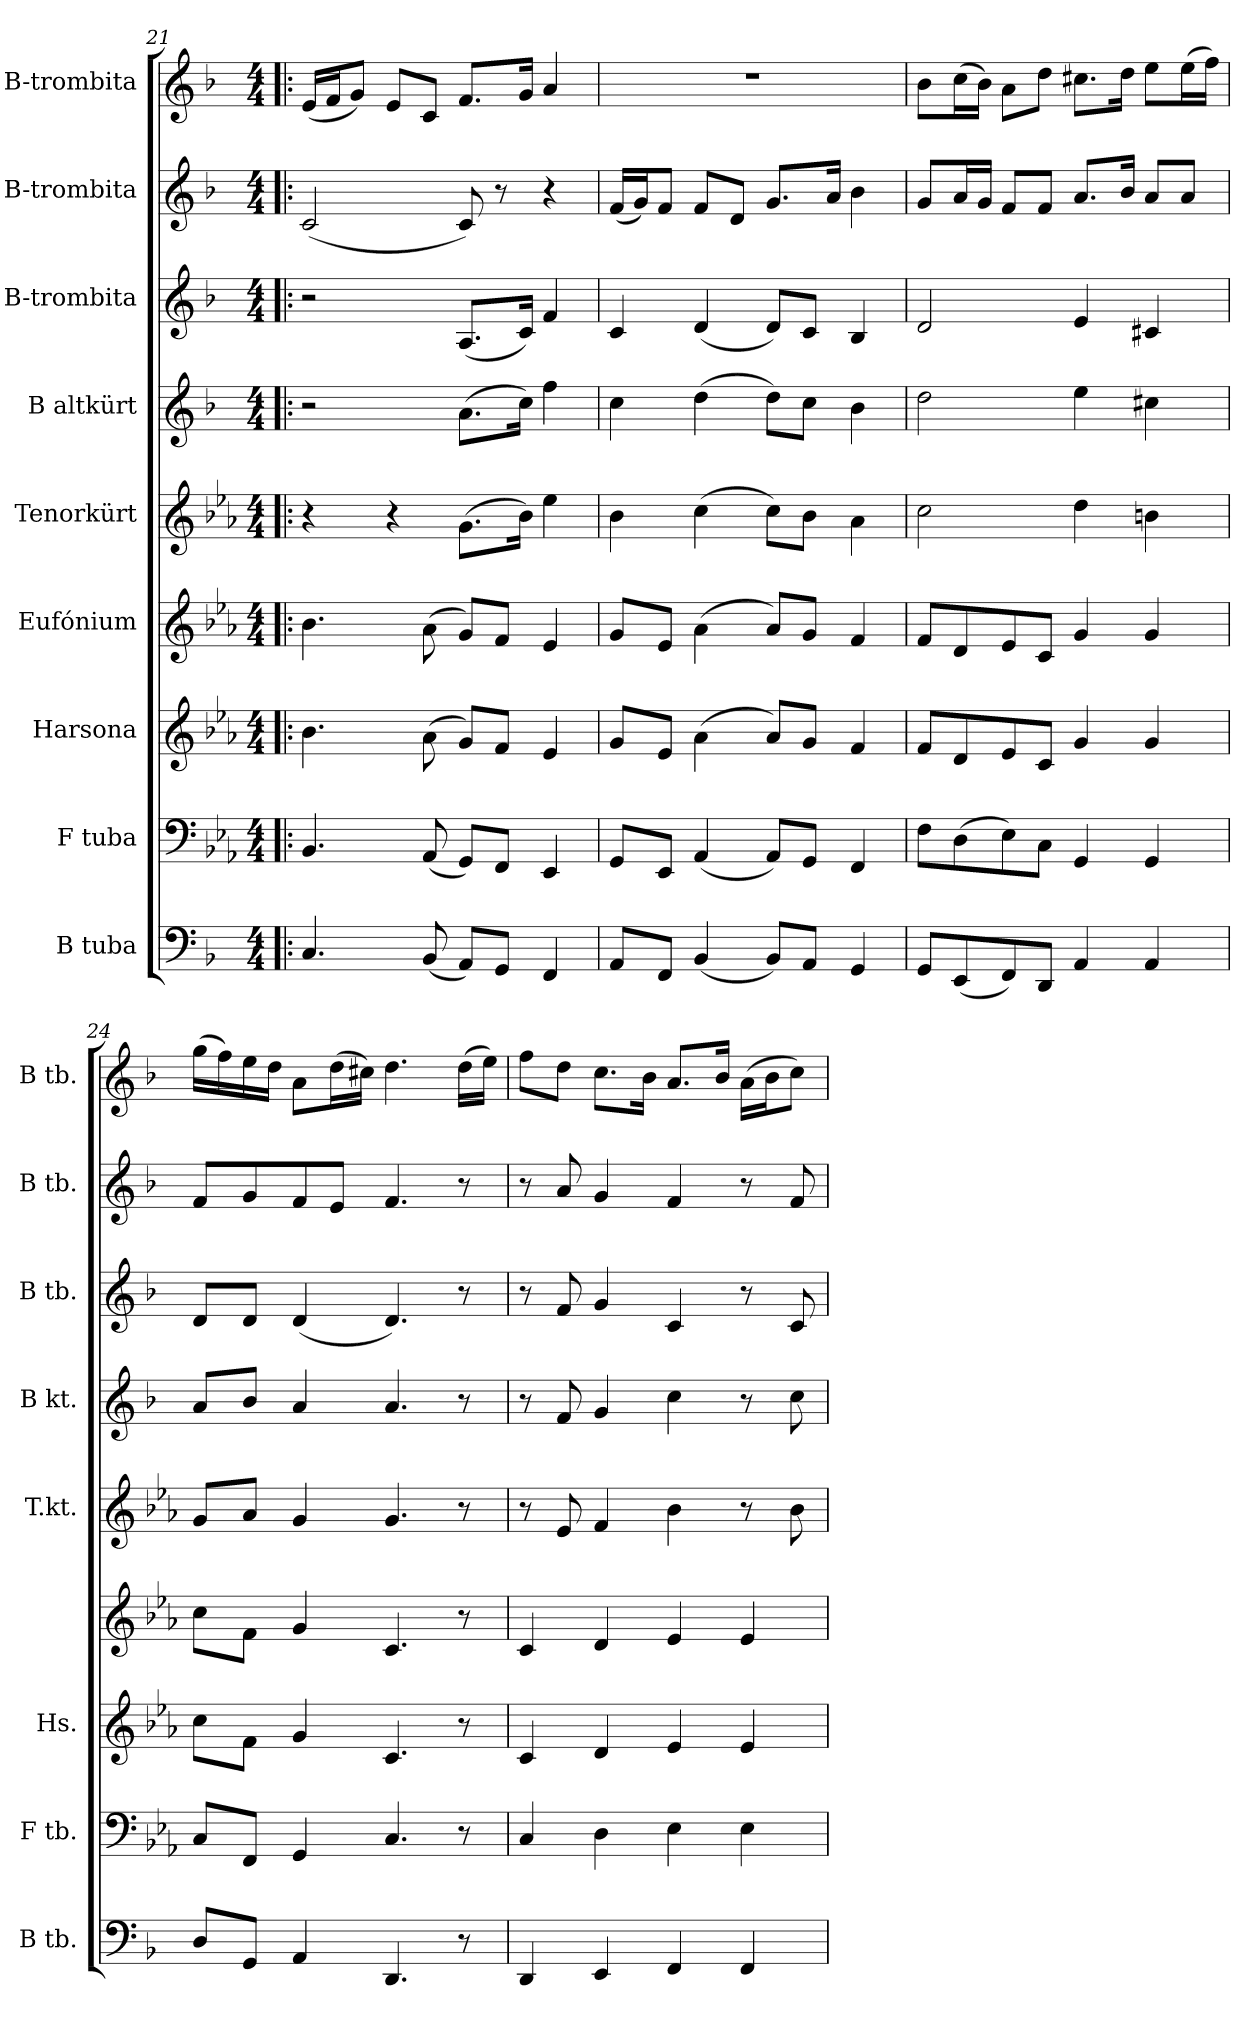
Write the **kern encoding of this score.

**kern	**kern	**kern	**kern	**kern	**kern	**kern	**kern	**kern
*part9	*part8	*part7	*part6	*part5	*part4	*part3	*part2	*part1
*staff9	*staff8	*staff7	*staff6	*staff5	*staff4	*staff3	*staff2	*staff1
*I"B tuba	*I"F tuba	*I"Harsona	*I"Eufónium	*I"Tenorkürt	*I"B altkürt	*I"B-trombita	*I"B-trombita	*I"B-trombita
*I'B tb.	*I'F tb.	*I'Hs.	*	*I'T.kt.	*I'B kt.	*I'B tb.	*I'B tb.	*I'B tb.
!!LO:PB:g=z
*clefF4	*clefF4	*clefG2	*clefG2	*clefG2	*clefG2	*clefG2	*clefG2	*clefG2
*ITrd1c2	*	*ITrd8c14	*ITrd8c14	*ITrd8c14	*ITrd1c2	*ITrd1c2	*ITrd1c2	*ITrd1c2
*k[b-e-a-]	*k[b-e-a-]	*k[b-e-a-]	*k[b-e-a-]	*k[b-e-a-]	*k[b-e-a-]	*k[b-e-a-]	*k[b-e-a-]	*k[b-e-a-]
*M4/4	*M4/4	*M4/4	*M4/4	*M4/4	*M4/4	*M4/4	*M4/4	*M4/4
=21!|:	=21!|:	=21!|:	=21!|:	=21!|:	=21!|:	=21!|:	=21!|:	=21!|:
4.BB-/	4.BB-/	4.B-\	4.B-\	4r	2r	2r	(<2B-/	(<16d/LL
.	.	.	.	.	.	.	.	16e-/J
.	.	.	.	.	.	.	.	8f/J)
.	.	.	.	4r	.	.	.	8d/L
(<8AA-/	(<8AA-/	(>8A-\	(>8A-\	.	.	.	.	8B-/J
8GG/L)	8GG/L)	8G/L)	8G/L)	(>8.G\L	(>8.g\L	(<8.G/L	8B-/)	8.e-/L
8FF/J	8FF/J	8F/J	8F/J	.	.	.	8r	.
.	.	.	.	16B-\Jk)	16b-\Jk)	16B-/Jk)	.	16f/Jk
4EE-/	4EE-/	4E-/	4E-/	4e-\	4ee-\	4e-/	4r	4g/
=22	=22	=22	=22	=22	=22	=22	=22	=22
8GG/L	8GG/L	8G/L	8G/L	4B-\	4b-\	4B-/	(<16e-/LL	1r
.	.	.	.	.	.	.	16f/J)	.
8EE-/J	8EE-/J	8E-/J	8E-/J	.	.	.	8e-/J	.
(<4AA-/	(<4AA-/	(>4A-\	(>4A-\	(>4c\	(>4cc\	(<4c/	8e-/L	.
.	.	.	.	.	.	.	8c/J	.
8AA-/L)	8AA-/L)	8A-/L)	8A-/L)	8c\L)	8cc\L)	8c/L)	8.f/L	.
8GG/J	8GG/J	8G/J	8G/J	8B-\J	8b-\J	8B-/J	.	.
.	.	.	.	.	.	.	16g/Jk	.
4FF/	4FF/	4F/	4F/	4A-\	4a-\	4A-/	4a-\	.
=23	=23	=23	=23	=23	=23	=23	=23	=23
8FF/L	8F\L	8F/L	8F/L	2c\	2cc\	2c/	8f/L	8a-\L
(<8DD/	(>8D\	8D/	8D/	.	.	.	16g/L	(>16b-\L
.	.	.	.	.	.	.	16f/JJ	16a-\JJ)
8EE-/)	8E-\)	8E-/	8E-/	.	.	.	8e-/L	8g\L
8CC/J	8C\J	8C/J	8C/J	.	.	.	8e-/J	8cc\J
4GG/	4GG/	4G/	4G/	4d\	4dd\	4d/	8.g/L	8.bn\L
.	.	.	.	.	.	.	16a-/Jk	16cc\Jk
4GG/	4GG/	4G/	4G/	4Bn\	4bn\	4Bn/	8g/L	8dd\L
.	.	.	.	.	.	.	8g/J	(>16dd\L
.	.	.	.	.	.	.	.	16ee-\JJ)
=24	=24	=24	=24	=24	=24	=24	=24	=24
8C/L	8C/L	8c\L	8c\L	8G/L	8g/L	8c/L	8e-/L	(>16ff\LL
.	.	.	.	.	.	.	.	16ee-\)
8FF/J	8FF/J	8F\J	8F\J	8A-/J	8a-/J	8c/J	8f/	16dd\
.	.	.	.	.	.	.	.	16cc\JJ
4GG/	4GG/	4G/	4G/	4G/	4g/	(<4c/	8e-/	8g\L
.	.	.	.	.	.	.	8d/J	(>16cc\L
.	.	.	.	.	.	.	.	16bn\JJ)
4.CC/	4.C/	4.C/	4.C/	4.G/	4.g/	4.c/)	4.e-/	4.cc\
8r	8r	8r	8r	8r	8r	8r	8r	(>16cc\LL
.	.	.	.	.	.	.	.	16dd\JJ)
!!LO:PB:g=z
=25	=25	=25	=25	=25	=25	=25	=25	=25
4CC/	4C/	4C/	4C/	8r	8r	8r	8r	8ee-\L
.	.	.	.	8E-/	8e-/	8e-/	8g/	8cc\J
4DD/	4D\	4D/	4D/	4F/	4f/	4f/	4f/	8.b-\L
.	.	.	.	.	.	.	.	16a-\Jk
4EE-/	4E-\	4E-/	4E-/	4B-\	4b-\	4B-/	4e-/	8.g/L
.	.	.	.	.	.	.	.	16a-/Jk
4EE-/	4E-\	4E-/	4E-/	8r	8r	8r	8r	(>16g\LL
.	.	.	.	.	.	.	.	16a-\J
.	.	.	.	8B-\	8b-\	8B-/	8e-/	8b-\J)
=	=	=	=	=	=	=	=	=
*-	*-	*-	*-	*-	*-	*-	*-	*-
